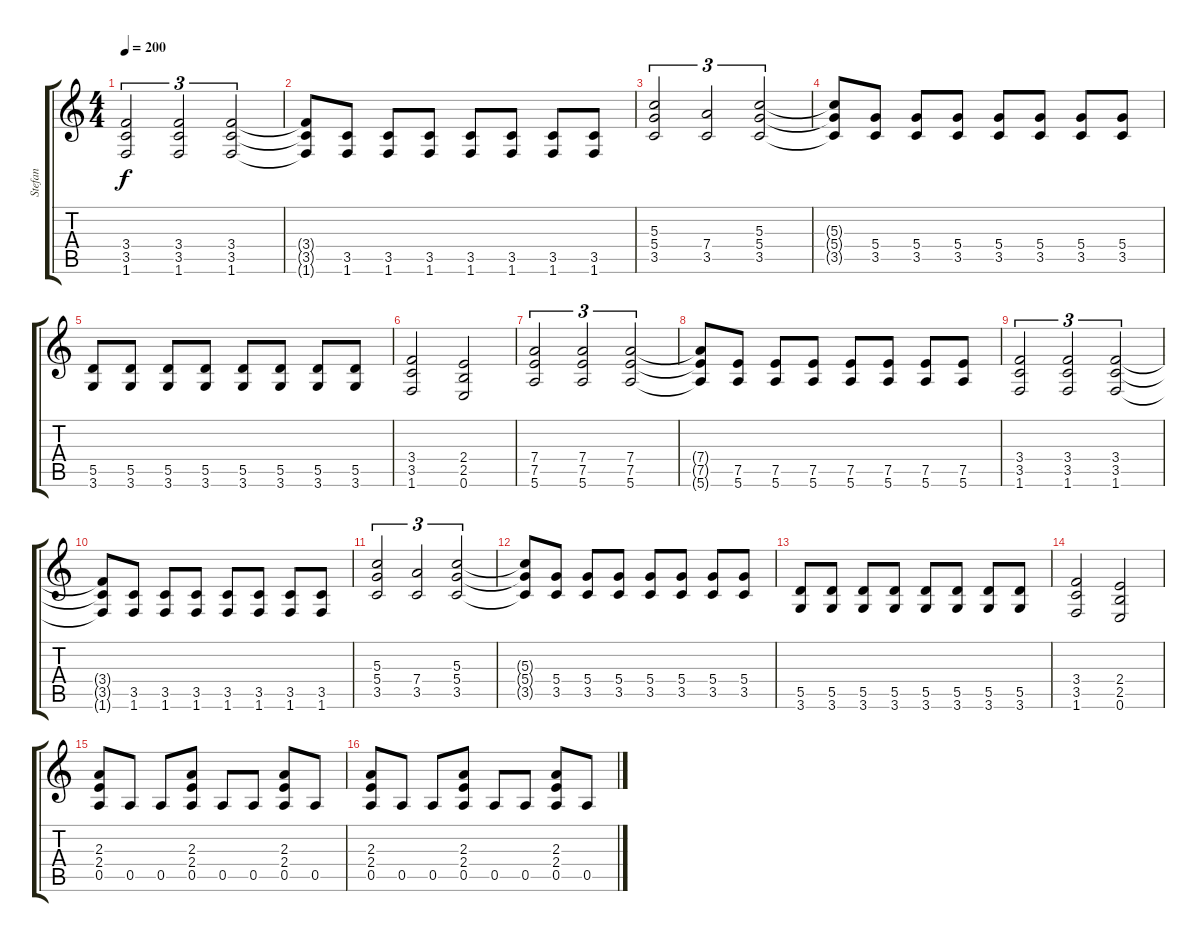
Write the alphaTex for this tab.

\track ("Stefan" "Stefan") {instrument distortionguitar}
\staff {score tabs}
\tuning (E4 B3 G3 D3 A2 E2) {hide}
\ts (4 4)
\tempo 200
\clef g2
\ks c
(3.4 3.5 1.6).2{tu (3 2) dy f} (3.4 3.5 1.6).2{tu (3 2)} (3.4 3.5 1.6).2{tu (3 2)} |
(3.4{t} 3.5{t} 1.6{t}).8 (3.5 1.6).8 (3.5 1.6).8 (3.5 1.6).8 (3.5 1.6).8 (3.5 1.6).8 (3.5 1.6).8 (3.5 1.6).8 |
(5.3 5.4 3.5).2{tu (3 2)} (7.4 3.5).2{tu (3 2)} (5.3 5.4 3.5).2{tu (3 2)} |
(5.3{t} 5.4{t} 3.5{t}).8 (5.4 3.5).8 (5.4 3.5).8 (5.4 3.5).8 (5.4 3.5).8 (5.4 3.5).8 (5.4 3.5).8 (5.4 3.5).8 |
(5.5 3.6).8 (5.5 3.6).8 (5.5 3.6).8 (5.5 3.6).8 (5.5 3.6).8 (5.5 3.6).8 (5.5 3.6).8 (5.5 3.6).8 |
(3.4 3.5 1.6).2 (2.4 2.5 0.6).2 |
(7.4 7.5 5.6).2{tu (3 2)} (7.4 7.5 5.6).2{tu (3 2)} (7.4 7.5 5.6).2{tu (3 2)} |
(7.4{t} 7.5{t} 5.6{t}).8 (7.5 5.6).8 (7.5 5.6).8 (7.5 5.6).8 (7.5 5.6).8 (7.5 5.6).8 (7.5 5.6).8 (7.5 5.6).8 |
(3.4 3.5 1.6).2{tu (3 2)} (3.4 3.5 1.6).2{tu (3 2)} (3.4 3.5 1.6).2{tu (3 2)} |
(3.4{t} 3.5{t} 1.6{t}).8 (3.5 1.6).8 (3.5 1.6).8 (3.5 1.6).8 (3.5 1.6).8 (3.5 1.6).8 (3.5 1.6).8 (3.5 1.6).8 |
(5.3 5.4 3.5).2{tu (3 2)} (7.4 3.5).2{tu (3 2)} (5.3 5.4 3.5).2{tu (3 2)} |
(5.3{t} 5.4{t} 3.5{t}).8 (5.4 3.5).8 (5.4 3.5).8 (5.4 3.5).8 (5.4 3.5).8 (5.4 3.5).8 (5.4 3.5).8 (5.4 3.5).8 |
(5.5 3.6).8 (5.5 3.6).8 (5.5 3.6).8 (5.5 3.6).8 (5.5 3.6).8 (5.5 3.6).8 (5.5 3.6).8 (5.5 3.6).8 |
(3.4 3.5 1.6).2 (2.4 2.5 0.6).2 |
(2.3 2.4 0.5).8 0.5.8 0.5.8 (2.3 2.4 0.5).8 0.5.8 0.5.8 (2.3 2.4 0.5).8 0.5.8 |
(2.3 2.4 0.5).8 0.5.8 0.5.8 (2.3 2.4 0.5).8 0.5.8 0.5.8 (2.3 2.4 0.5).8 0.5.8
